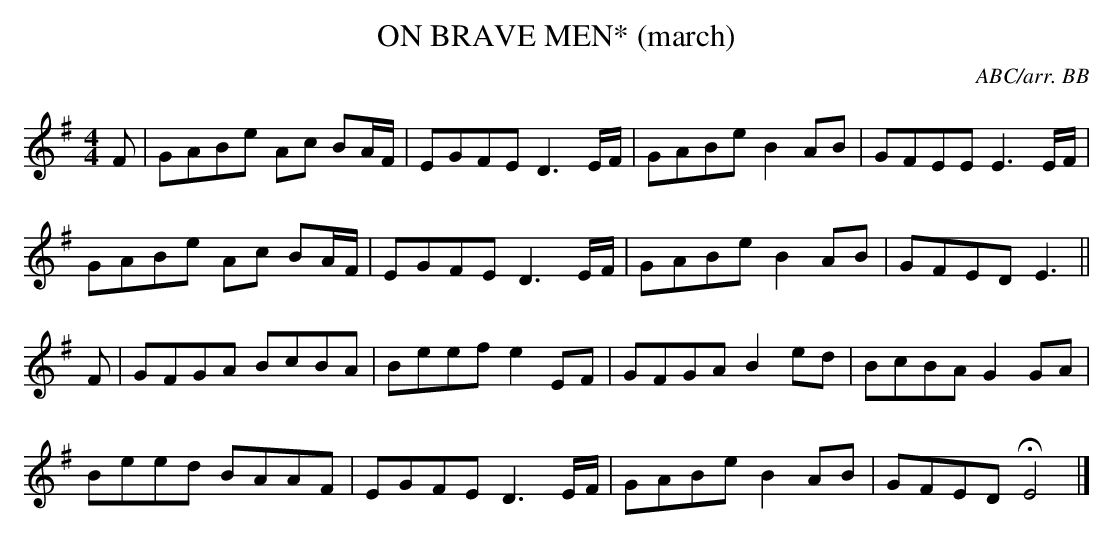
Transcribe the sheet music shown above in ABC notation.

X:1
T:ON BRAVE MEN* (march)
C:ABC/arr. BB
Y:"andante"
M:4/4
L:1/8
K:Em % source key = Fm
F|GABe Ac BA/F/|EGFE D3E/F/|GABe B2AB|GFEE E3E/F/|
GABe Ac BA/F/|EGFE D3E/F/|GABe B2AB|GFED E3 ||
F|GFGA BcBA|Beef e2EF|GFGA B2ed|BcBA G2GA|
Beed BAAF|EGFE D3E/F/|GABe B2AB|GFED HE4 |]
